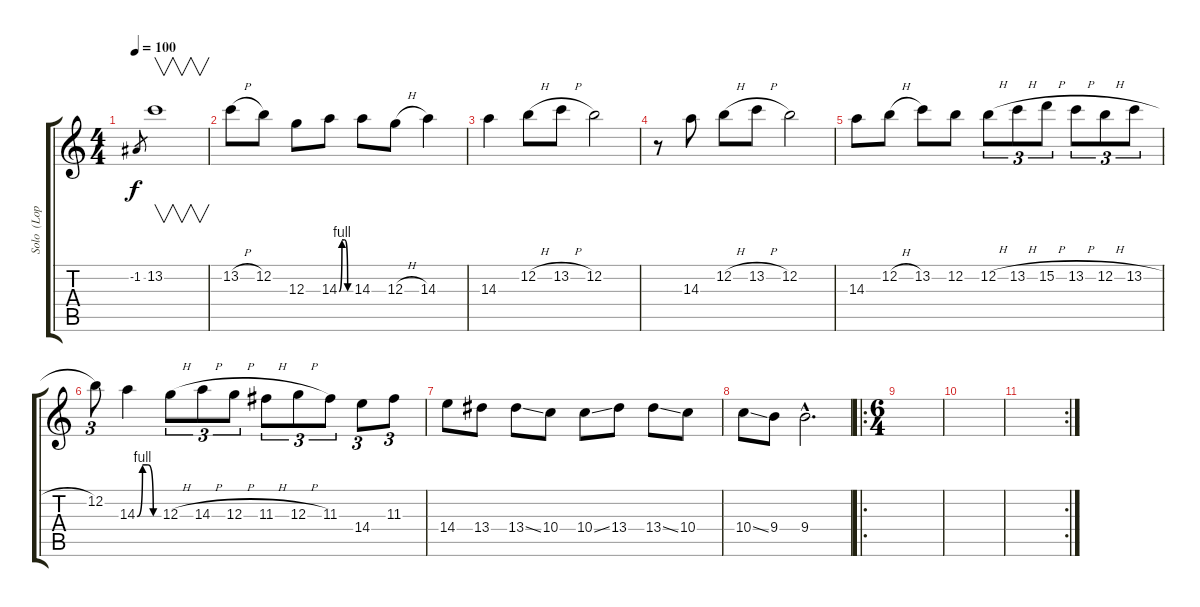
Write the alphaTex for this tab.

\track ("Solo  (Lopakka)" "Solo  (Lop") {instrument overdrivenguitar}
\staff {score tabs}
\tuning (E4 B3 G3 D3 A2 E2) {hide}
\ts (4 4)
\tempo 100
\clef g2
\ks c
-1.2.8{gr dy f} 13.2.1{v} |
13.2{h}.8 12.2.8 12.3.8 14.3{be (custom 0 0 15 4 30 4 45 0 60 0)}.8 14.3.8 12.3{h}.8 14.3.4 |
14.3.4 12.2{h}.8 13.2{h}.8 12.2.2 |
r.8 14.3.8 12.2{h}.8 13.2{h}.8 12.2.2 |
14.3.8 12.2{h}.8 13.2.8 12.2.8 12.2{h}.8{tu (3 2)} 13.2{h}.8{tu (3 2)} 15.2{h}.8{tu (3 2)} 13.2{h}.8{tu (3 2)} 12.2{h}.8{tu (3 2)} 13.2{h}.8{tu (3 2)} |
12.2.8{tu (3 2)} 14.3{be (custom 0 0 15 4 30 4 45 0 60 0)}.4 12.3{h}.8{tu (3 2)} 14.3{h}.8{tu (3 2)} 12.3{h}.8{tu (3 2)} 11.3{h}.8{tu (3 2)} 12.3{h}.8{tu (3 2)} 11.3.8{tu (3 2)} 14.4.8{tu (3 2)} 11.3.8{tu (3 2)} |
14.4.8 13.4.8 13.4{ss}.8 10.4.8 10.4{ss}.8 13.4.8 13.4{ss}.8 10.4.8 |
10.4{ss}.8 9.4.8 9.4{hac}.2{d} |
\ro
\ts (6 4)
|
|
\rc 2
